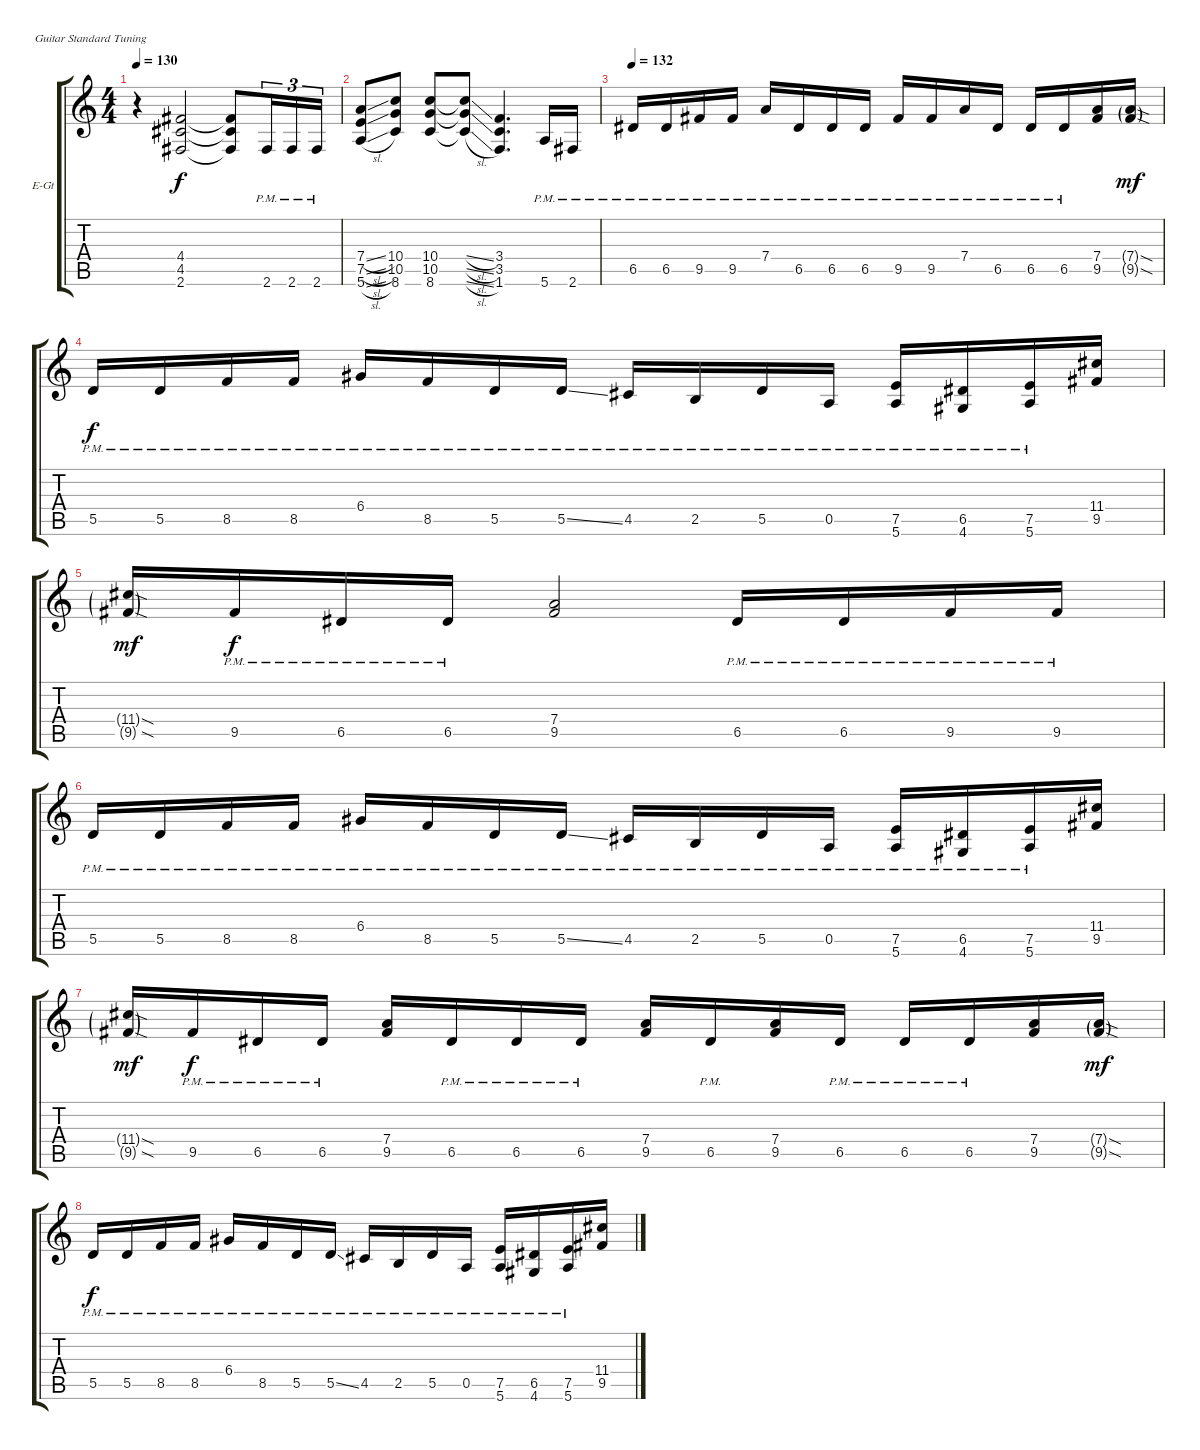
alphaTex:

\bracketExtendMode groupsimilarinstruments
\firstSystemTrackNameOrientation horizontal
\otherSystemsTrackNameOrientation horizontal
\track ("Jason Gobel" "E-Gt") {instrument distortionguitar}
\staff {score tabs}
\tuning (E4 B3 G3 D3 A2 E2)
\ts (4 4)
\tempo 130
\clef g2
\ks c
r.4{dy f} (4.4 4.5 2.6).2 (4.4{t} 4.5{t} 2.6{t}).8{beam merge} 2.6{pm}.16{tu (3 2) beam merge} 2.6{pm}.16{tu (3 2) beam merge} 2.6{pm}.16{tu (3 2)} |
(7.4{sl} 7.5{sl} 5.6{sl}).8 (10.4 10.5 8.6).8 (10.4 10.5 8.6).8 (10.4{sl t} 10.5{sl t} 8.6{sl t}).8 (3.4 3.5 1.6).4{d} 5.6{pm}.16 2.6{pm}.16 |
\tempo 132
6.5{pm}.16 6.5{pm}.16 9.5{pm}.16 9.5{pm}.16 7.4{pm}.16 6.5{pm}.16 6.5{pm}.16 6.5{pm}.16 9.5{pm}.16 9.5{pm}.16 7.4{pm}.16 6.5{pm}.16 6.5{pm}.16 6.5{pm}.16 (7.4 9.5).16 (7.4{sod g} 9.5{sod g}).16{dy mf} |
5.5{pm}.16{dy f} 5.5{pm}.16 8.5{pm}.16 8.5{pm}.16 6.4{pm}.16 8.5{pm}.16 5.5{pm}.16 5.5{ss pm}.16 4.5{pm}.16 2.5{pm}.16 5.5{pm}.16 0.5{pm}.16 (7.5{pm} 5.6{pm}).16 (6.5{pm} 4.6{pm}).16 (7.5{pm} 5.6{pm}).16 (11.4 9.5).16 |
(11.4{sod g} 9.5{sod g}).16{dy mf} 9.5{pm}.16{dy f} 6.5{pm}.16 6.5{pm}.16 (7.4 9.5).2 6.5{pm}.16 6.5{pm}.16 9.5{pm}.16 9.5{pm}.16 |
5.5{pm}.16 5.5{pm}.16 8.5{pm}.16 8.5{pm}.16 6.4{pm}.16 8.5{pm}.16 5.5{pm}.16 5.5{ss pm}.16 4.5{pm}.16 2.5{pm}.16 5.5{pm}.16 0.5{pm}.16 (7.5{pm} 5.6{pm}).16 (6.5{pm} 4.6{pm}).16 (7.5{pm} 5.6{pm}).16 (11.4 9.5).16 |
(11.4{sod g} 9.5{sod g}).16{dy mf} 9.5{pm}.16{dy f} 6.5{pm}.16 6.5{pm}.16 (7.4 9.5).16 6.5{pm}.16 6.5{pm}.16 6.5{pm}.16 (7.4 9.5).16 6.5{pm}.16 (7.4 9.5).16 6.5{pm}.16 6.5{pm}.16 6.5{pm}.16 (7.4 9.5).16 (7.4{sod g} 9.5{sod g}).16{dy mf} |
5.5{pm}.16{dy f} 5.5{pm}.16 8.5{pm}.16 8.5{pm}.16 6.4{pm}.16 8.5{pm}.16 5.5{pm}.16 5.5{ss pm}.16 4.5{pm}.16 2.5{pm}.16 5.5{pm}.16 0.5{pm}.16 (7.5{pm} 5.6{pm}).16 (6.5{pm} 4.6{pm}).16 (7.5{pm} 5.6{pm}).16 (11.4 9.5).16
